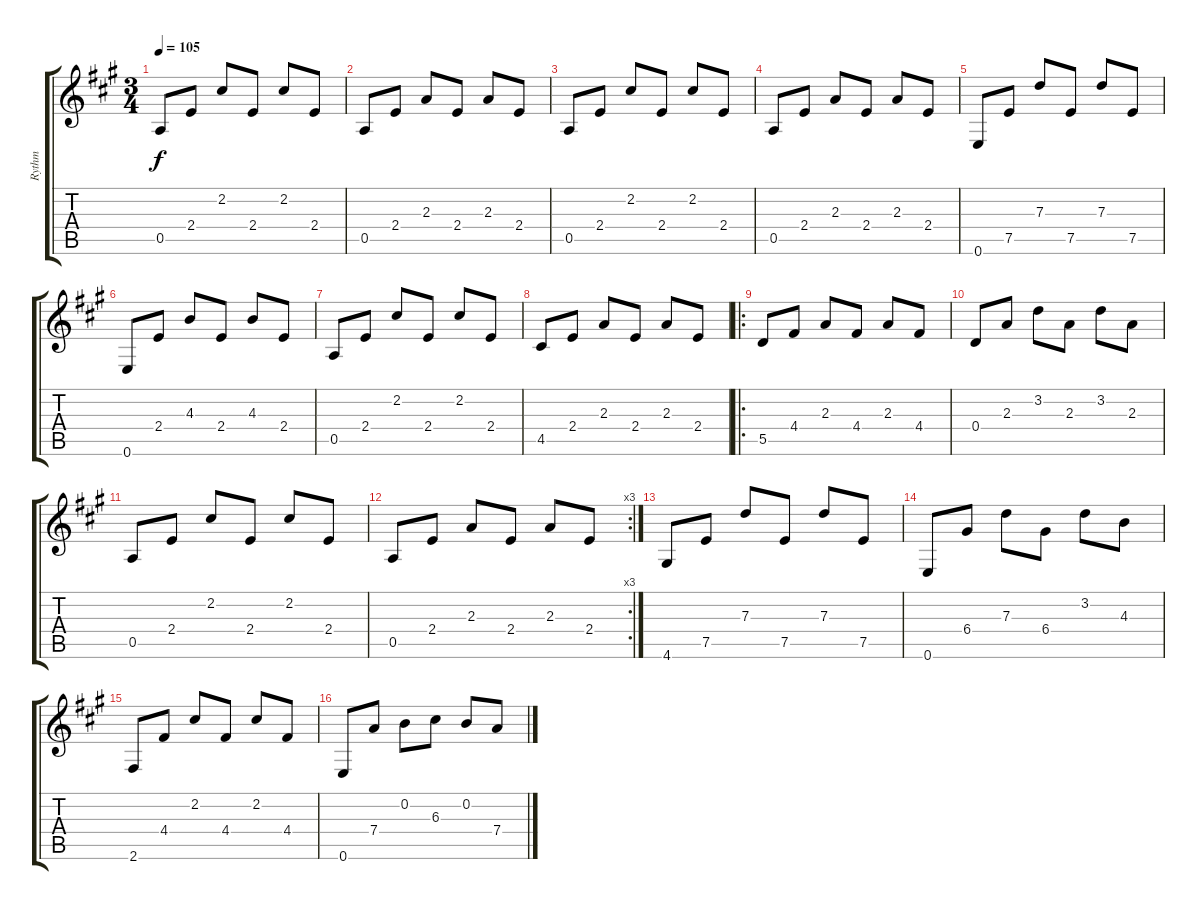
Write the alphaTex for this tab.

\track ("Rythm" "Rythm") {instrument acousticguitarnylon}
\staff {score tabs}
\tuning (E4 B3 G3 D3 A2 E2) {hide}
\ts (3 4)
\tempo 105
\clef g2
\ks a
0.5.8{dy f} 2.4.8 2.2.8 2.4.8 2.2.8 2.4.8 |
0.5.8 2.4.8 2.3.8 2.4.8 2.3.8 2.4.8 |
0.5.8 2.4.8 2.2.8 2.4.8 2.2.8 2.4.8 |
0.5.8 2.4.8 2.3.8 2.4.8 2.3.8 2.4.8 |
0.6.8 7.5.8 7.3.8 7.5.8 7.3.8 7.5.8 |
0.6.8 2.4.8 4.3.8 2.4.8 4.3.8 2.4.8 |
0.5.8 2.4.8 2.2.8 2.4.8 2.2.8 2.4.8 |
4.5.8 2.4.8 2.3.8 2.4.8 2.3.8 2.4.8 |
\ro
5.5.8 4.4.8 2.3.8 4.4.8 2.3.8 4.4.8 |
0.4.8 2.3.8 3.2.8 2.3.8 3.2.8 2.3.8 |
0.5.8 2.4.8 2.2.8 2.4.8 2.2.8 2.4.8 |
\rc 3
0.5.8 2.4.8 2.3.8 2.4.8 2.3.8 2.4.8 |
4.6.8 7.5.8 7.3.8 7.5.8 7.3.8 7.5.8 |
0.6.8 6.4.8 7.3.8 6.4.8 3.2.8 4.3.8 |
2.6.8 4.4.8 2.2.8 4.4.8 2.2.8 4.4.8 |
0.6.8 7.4.8 0.2.8 6.3.8 0.2.8 7.4.8
